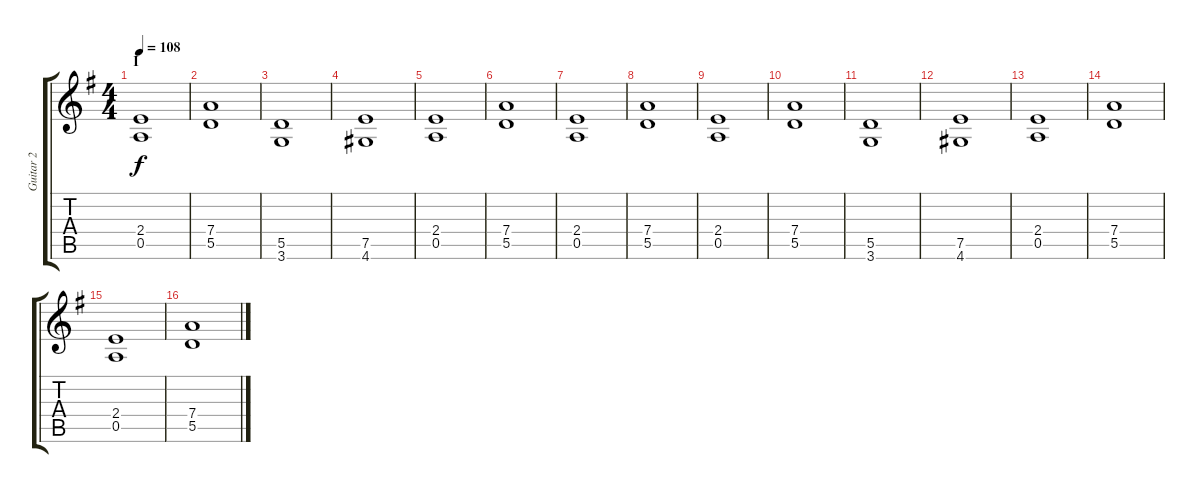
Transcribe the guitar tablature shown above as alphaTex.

\track ("Guitar 2" "Guitar 2") {instrument distortionguitar}
\staff {score tabs}
\tuning (E4 B3 G3 D3 A2 E2) {hide}
\ts (4 4)
\section ("" "I")
\tempo 108
\clef g2
\ks g
(2.4 0.5).1{dy f volume 10} |
(7.4 5.5).1 |
(5.5 3.6).1 |
(7.5 4.6).1 |
(2.4 0.5).1 |
(7.4 5.5).1 |
(2.4 0.5).1 |
(7.4 5.5).1 |
(2.4 0.5).1 |
(7.4 5.5).1 |
(5.5 3.6).1 |
(7.5 4.6).1 |
(2.4 0.5).1 |
(7.4 5.5).1 |
(2.4 0.5).1 |
(7.4 5.5).1
